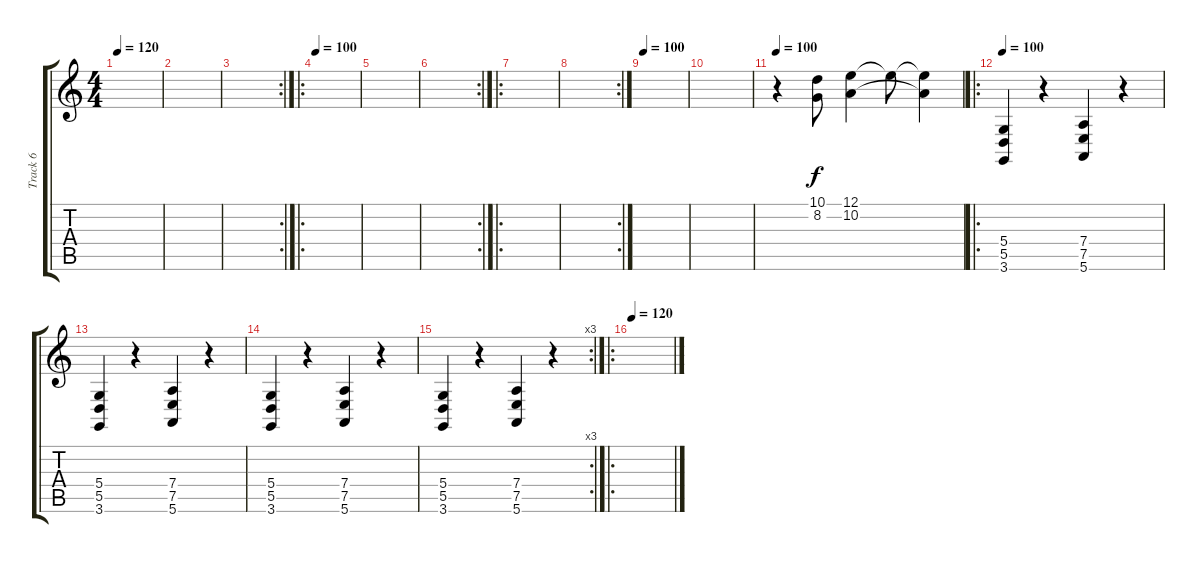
\track ("Track 6" "Track 6") {instrument stringensemble1}
\staff {score tabs}
\tuning (E4 B3 G3 D3 A2 E2) {hide}
\ts (4 4)
\tempo 120
\clef g2
\ks c
|
|
\rc 2
|
\ro
\tempo 100
|
|
\rc 2
|
\ro
|
\rc 2
|
\tempo 100
|
|
\tempo 100
r.4 (10.1 8.2).8 (12.1 10.2).4 12.1{t}.8 (12.1{t} 10.2{t}).4 |
\ro
\tempo 100
(5.4 5.5 3.6).4 r.4 (7.4 7.5 5.6).4 r.4 |
(5.4 5.5 3.6).4 r.4 (7.4 7.5 5.6).4 r.4 |
(5.4 5.5 3.6).4 r.4 (7.4 7.5 5.6).4 r.4 |
\rc 3
(5.4 5.5 3.6).4 r.4 (7.4 7.5 5.6).4 r.4 |
\ro
\tempo 120
